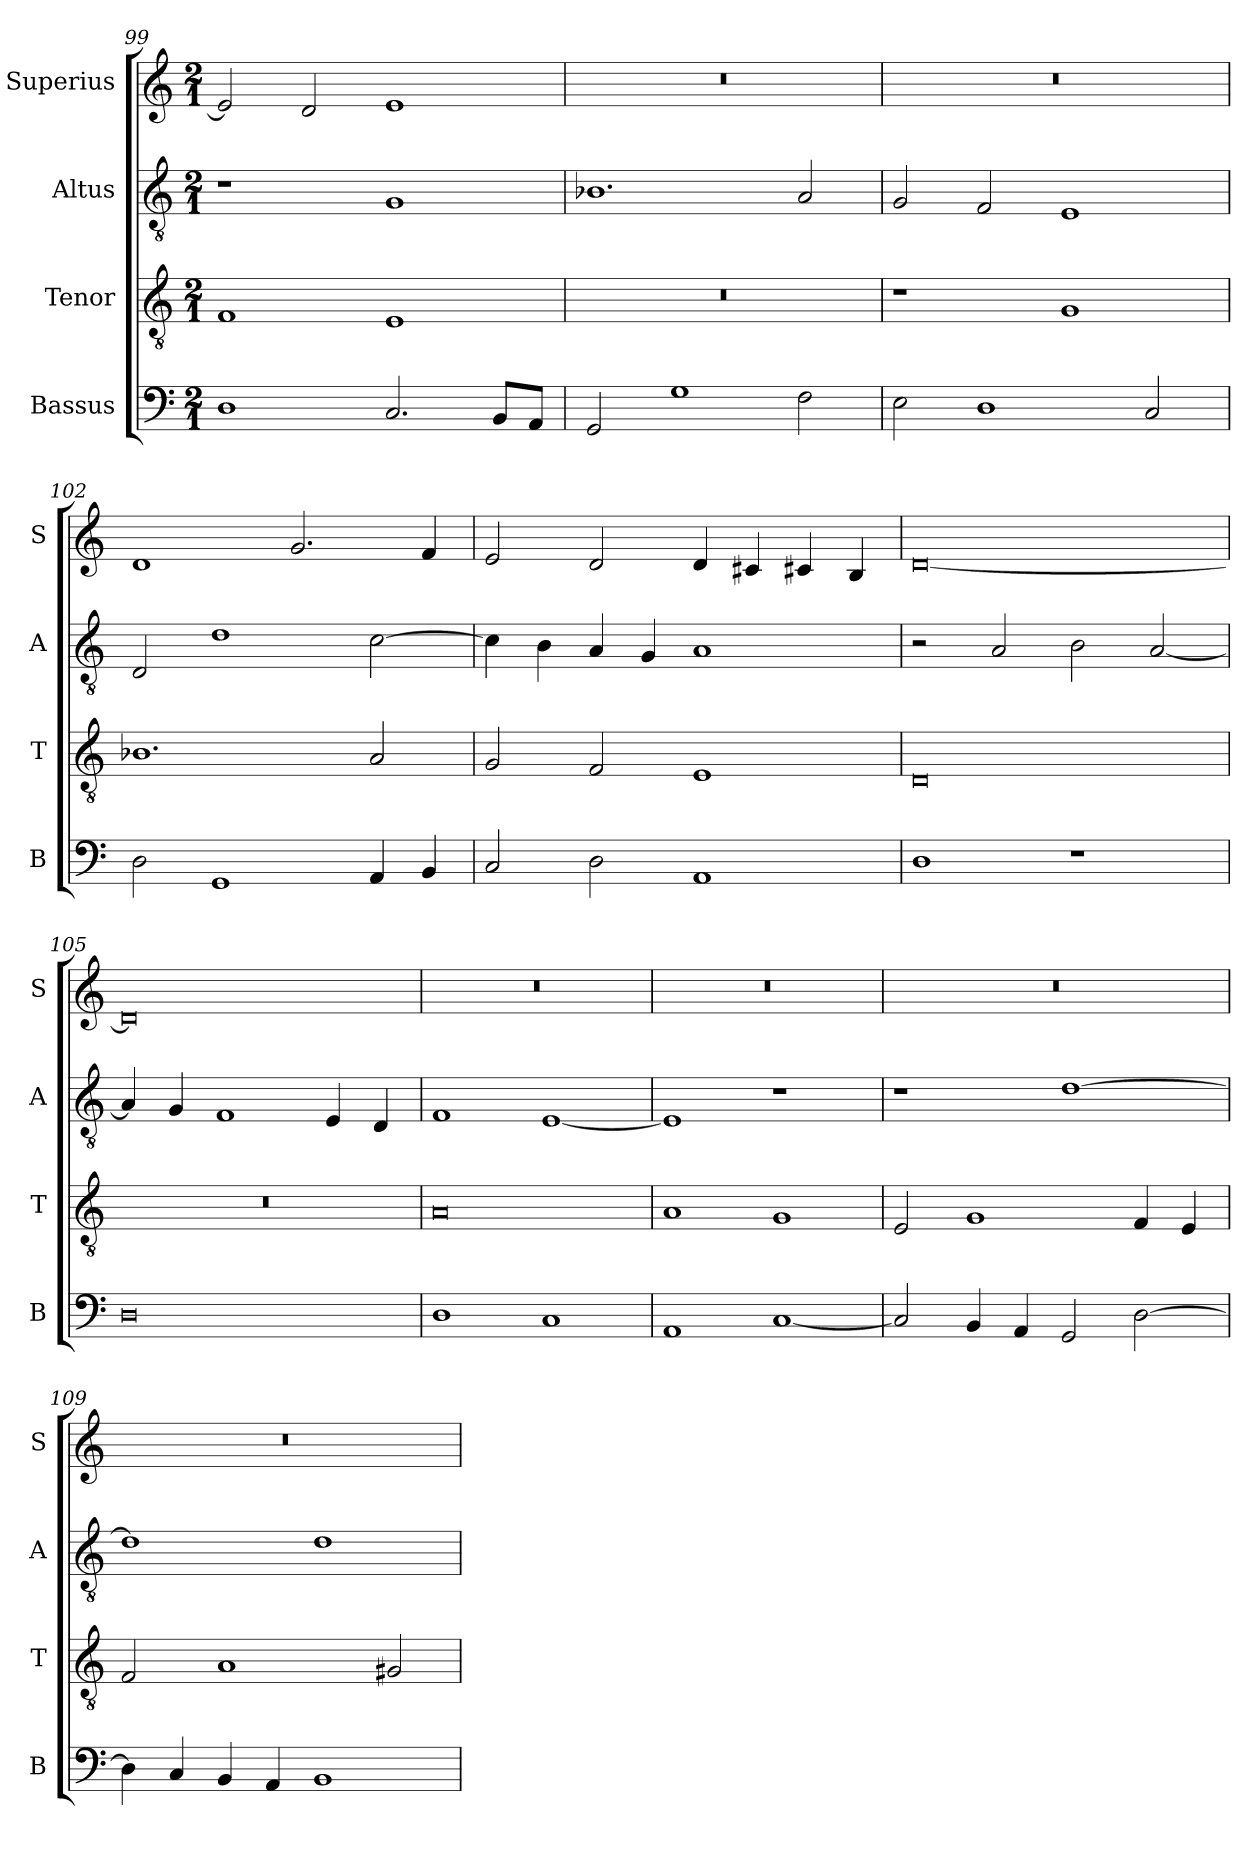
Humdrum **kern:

**kern	**kern	**kern	**kern
*part4	*part3	*part2	*part1
*staff4	*staff3	*staff2	*staff1
*I"Bassus	*I"Tenor	*I"Altus	*I"Superius
*I'B	*I'T	*I'A	*I'S
*clefF4	*clefGv2	*clefGv2	*clefG2
*k[]	*k[]	*k[]	*k[]
*C:	*C:	*C:	*C:
*M2/1	*M2/1	*M2/1	*M2/1
=99	=99	=99	=99
1D	1F	1r	2e]
.	.	.	2d
2.C	1E	1G	1e
8BBL	.	.	.
8AAJ	.	.	.
=100	=100	=100	=100
2GG	0r	1.B-X	0r
1G	.	.	.
2F	.	2A	.
=101	=101	=101	=101
2E	1r	2G	0r
1D	.	2F	.
.	1G	1E	.
2C	.	.	.
=102	=102	=102	=102
2D	1.B-X	2D	1d
1GG	.	1d	.
.	.	.	2.g
4AA	2A	[2c	.
4BB	.	.	4f
=103	=103	=103	=103
2C	2G	4c]	2e
.	.	4B	.
2D	2F	4A	2d
.	.	4G	.
1AA	1E	1A	4d
.	.	.	4c#X
.	.	.	4c#X
.	.	.	4B
=104	=104	=104	=104
1D	0D	2r	[0d
.	.	2A	.
1r	.	2B	.
.	.	[2A	.
=105	=105	=105	=105
0D	0r	4A]	0d]
.	.	4G	.
.	.	1F	.
.	.	4E	.
.	.	4D	.
=106	=106	=106	=106
1D	0A	1F	0r
1C	.	[1E	.
=107	=107	=107	=107
1AA	1A	1E]	0r
[1C	1G	1r	.
=108	=108	=108	=108
2C]	2E	1r	0r
4BB	1G	.	.
4AA	.	.	.
2GG	.	[1d	.
[2D	4F	.	.
.	4E	.	.
=109	=109	=109	=109
4D]	2F	1d]	0r
4C	.	.	.
4BB	1A	.	.
4AA	.	.	.
1BB	.	1d	.
.	2G#X	.	.
=	=	=	=
*-	*-	*-	*-
